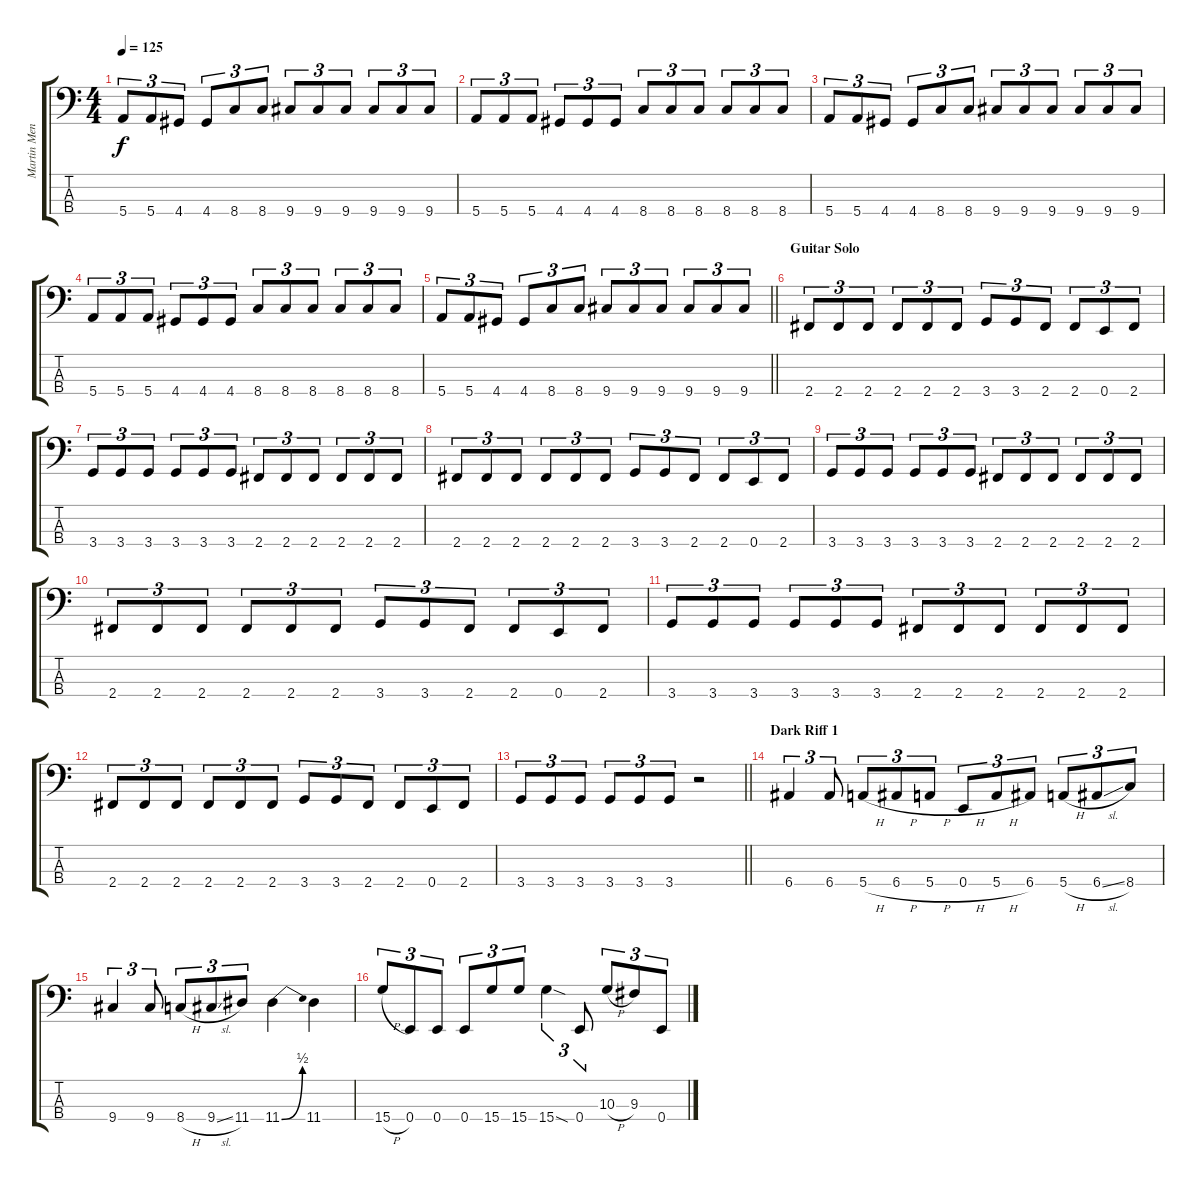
\track ("Martin Mendez" "Martin Men") {instrument electricbasspick}
\staff {score tabs}
\tuning (G2 D2 A1 E1) {hide}
\ts (4 4)
\tempo 125
\clef f4
\ks c
5.4.8{tu (3 2) dy f} 5.4.8{tu (3 2)} 4.4.8{tu (3 2)} 4.4.8{tu (3 2)} 8.4.8{tu (3 2)} 8.4.8{tu (3 2)} 9.4.8{tu (3 2)} 9.4.8{tu (3 2)} 9.4.8{tu (3 2)} 9.4.8{tu (3 2)} 9.4.8{tu (3 2)} 9.4.8{tu (3 2)} |
5.4.8{tu (3 2)} 5.4.8{tu (3 2)} 5.4.8{tu (3 2)} 4.4.8{tu (3 2)} 4.4.8{tu (3 2)} 4.4.8{tu (3 2)} 8.4.8{tu (3 2)} 8.4.8{tu (3 2)} 8.4.8{tu (3 2)} 8.4.8{tu (3 2)} 8.4.8{tu (3 2)} 8.4.8{tu (3 2)} |
5.4.8{tu (3 2)} 5.4.8{tu (3 2)} 4.4.8{tu (3 2)} 4.4.8{tu (3 2)} 8.4.8{tu (3 2)} 8.4.8{tu (3 2)} 9.4.8{tu (3 2)} 9.4.8{tu (3 2)} 9.4.8{tu (3 2)} 9.4.8{tu (3 2)} 9.4.8{tu (3 2)} 9.4.8{tu (3 2)} |
5.4.8{tu (3 2)} 5.4.8{tu (3 2)} 5.4.8{tu (3 2)} 4.4.8{tu (3 2)} 4.4.8{tu (3 2)} 4.4.8{tu (3 2)} 8.4.8{tu (3 2)} 8.4.8{tu (3 2)} 8.4.8{tu (3 2)} 8.4.8{tu (3 2)} 8.4.8{tu (3 2)} 8.4.8{tu (3 2)} |
\barLineRight lightlight
5.4.8{tu (3 2)} 5.4.8{tu (3 2)} 4.4.8{tu (3 2)} 4.4.8{tu (3 2)} 8.4.8{tu (3 2)} 8.4.8{tu (3 2)} 9.4.8{tu (3 2)} 9.4.8{tu (3 2)} 9.4.8{tu (3 2)} 9.4.8{tu (3 2)} 9.4.8{tu (3 2)} 9.4.8{tu (3 2)} |
\section ("" "Guitar Solo")
2.4.8{tu (3 2)} 2.4.8{tu (3 2)} 2.4.8{tu (3 2)} 2.4.8{tu (3 2)} 2.4.8{tu (3 2)} 2.4.8{tu (3 2)} 3.4.8{tu (3 2)} 3.4.8{tu (3 2)} 2.4.8{tu (3 2)} 2.4.8{tu (3 2)} 0.4.8{tu (3 2)} 2.4.8{tu (3 2)} |
3.4.8{tu (3 2)} 3.4.8{tu (3 2)} 3.4.8{tu (3 2)} 3.4.8{tu (3 2)} 3.4.8{tu (3 2)} 3.4.8{tu (3 2)} 2.4.8{tu (3 2)} 2.4.8{tu (3 2)} 2.4.8{tu (3 2)} 2.4.8{tu (3 2)} 2.4.8{tu (3 2)} 2.4.8{tu (3 2)} |
2.4.8{tu (3 2)} 2.4.8{tu (3 2)} 2.4.8{tu (3 2)} 2.4.8{tu (3 2)} 2.4.8{tu (3 2)} 2.4.8{tu (3 2)} 3.4.8{tu (3 2)} 3.4.8{tu (3 2)} 2.4.8{tu (3 2)} 2.4.8{tu (3 2)} 0.4.8{tu (3 2)} 2.4.8{tu (3 2)} |
3.4.8{tu (3 2)} 3.4.8{tu (3 2)} 3.4.8{tu (3 2)} 3.4.8{tu (3 2)} 3.4.8{tu (3 2)} 3.4.8{tu (3 2)} 2.4.8{tu (3 2)} 2.4.8{tu (3 2)} 2.4.8{tu (3 2)} 2.4.8{tu (3 2)} 2.4.8{tu (3 2)} 2.4.8{tu (3 2)} |
2.4.8{tu (3 2)} 2.4.8{tu (3 2)} 2.4.8{tu (3 2)} 2.4.8{tu (3 2)} 2.4.8{tu (3 2)} 2.4.8{tu (3 2)} 3.4.8{tu (3 2)} 3.4.8{tu (3 2)} 2.4.8{tu (3 2)} 2.4.8{tu (3 2)} 0.4.8{tu (3 2)} 2.4.8{tu (3 2)} |
3.4.8{tu (3 2)} 3.4.8{tu (3 2)} 3.4.8{tu (3 2)} 3.4.8{tu (3 2)} 3.4.8{tu (3 2)} 3.4.8{tu (3 2)} 2.4.8{tu (3 2)} 2.4.8{tu (3 2)} 2.4.8{tu (3 2)} 2.4.8{tu (3 2)} 2.4.8{tu (3 2)} 2.4.8{tu (3 2)} |
2.4.8{tu (3 2)} 2.4.8{tu (3 2)} 2.4.8{tu (3 2)} 2.4.8{tu (3 2)} 2.4.8{tu (3 2)} 2.4.8{tu (3 2)} 3.4.8{tu (3 2)} 3.4.8{tu (3 2)} 2.4.8{tu (3 2)} 2.4.8{tu (3 2)} 0.4.8{tu (3 2)} 2.4.8{tu (3 2)} |
\barLineRight lightlight
3.4.8{tu (3 2)} 3.4.8{tu (3 2)} 3.4.8{tu (3 2)} 3.4.8{tu (3 2)} 3.4.8{tu (3 2)} 3.4.8{tu (3 2)} r.2 |
\section ("" "Dark Riff 1")
6.4.4{tu (3 2)} 6.4.8{tu (3 2)} 5.4{h}.8{tu (3 2)} 6.4{h}.8{tu (3 2)} 5.4{h}.8{tu (3 2)} 0.4{h}.8{tu (3 2)} 5.4{h}.8{tu (3 2)} 6.4.8{tu (3 2)} 5.4{h}.8{tu (3 2)} 6.4{sl}.8{tu (3 2)} 8.4.8{tu (3 2)} |
9.4.4{tu (3 2)} 9.4.8{tu (3 2)} 8.4{h}.8{tu (3 2)} 9.4{sl}.8{tu (3 2)} 11.4.8{tu (3 2)} 11.4{be (bend 0 0 60 2)}.4 11.4.4 |
15.4{h}.8{tu (3 2)} 0.4.8{tu (3 2)} 0.4.8{tu (3 2)} 0.4.8{tu (3 2)} 15.4.8{tu (3 2)} 15.4.8{tu (3 2)} 15.4{sod}.4{tu (3 2)} 0.4.8{tu (3 2)} 10.3{h}.8{tu (3 2)} 9.3.8{tu (3 2)} 0.4.8{tu (3 2)}
